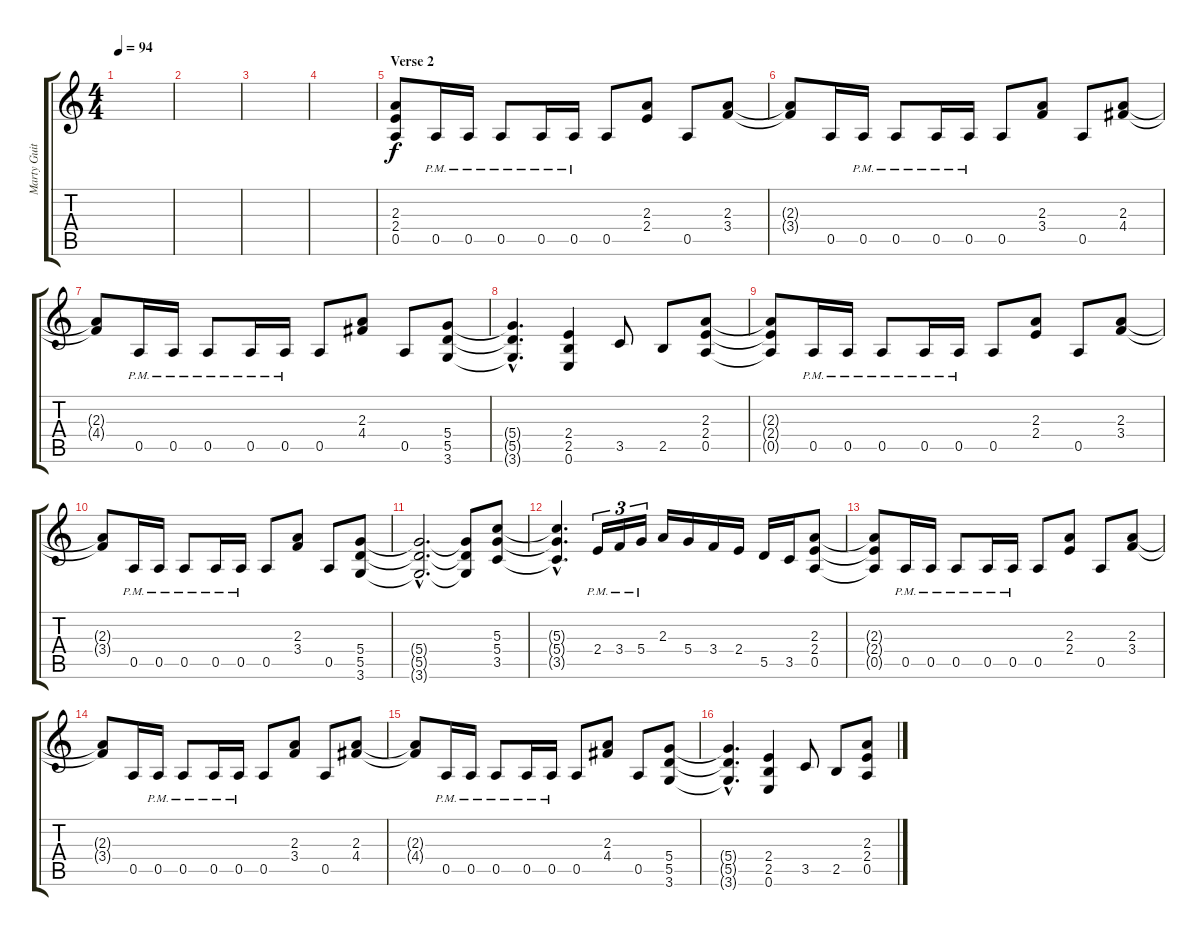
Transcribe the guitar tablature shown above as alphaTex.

\track ("Marty Guitar" "Marty Guit") {instrument overdrivenguitar}
\staff {score tabs}
\tuning (E4 B3 G3 D3 A2 E2) {hide}
\ts (4 4)
\tempo 94
\clef g2
\ks c
|
|
|
|
\section ("" "Verse 2")
(2.3 2.4 0.5).8{volume 14} 0.5{pm}.16 0.5{pm}.16 0.5{pm}.8 0.5{pm}.16 0.5{pm}.16 0.5.8 (2.3 2.4).8 0.5.8 (2.3 3.4).8 |
(2.3{t} 3.4{t}).8 0.5.16 0.5{pm}.16 0.5{pm}.8 0.5{pm}.16 0.5{pm}.16 0.5.8 (2.3 3.4).8 0.5.8 (2.3 4.4).8 |
(2.3{t} 4.4{t}).8 0.5{pm}.16 0.5{pm}.16 0.5{pm}.8 0.5{pm}.16 0.5{pm}.16 0.5.8 (2.3 4.4).8 0.5.8 (5.4 5.5 3.6).8 |
(5.4{hac t} 5.5{hac t} 3.6{hac t}).4{d} (2.4 2.5 0.6).4 3.5.8 2.5.8 (2.3 2.4 0.5).8 |
(2.3{t} 2.4{t} 0.5{t}).8 0.5{pm}.16 0.5{pm}.16 0.5{pm}.8 0.5{pm}.16 0.5{pm}.16 0.5.8 (2.3 2.4).8 0.5.8 (2.3 3.4).8 |
(2.3{t} 3.4{t}).8 0.5{pm}.16 0.5{pm}.16 0.5{pm}.8 0.5{pm}.16 0.5{pm}.16 0.5.8 (2.3 3.4).8 0.5.8 (5.4 5.5 3.6).8 |
(5.4{hac t} 5.5{hac t} 3.6{hac t}).2{d} (5.4{t} 5.5{t} 3.6{t}).8 (5.3 5.4 3.5).8 |
(5.3{hac t} 5.4{hac t} 3.5{hac t}).4{d} 2.4{pm}.16{tu (3 2)} 3.4{pm}.16{tu (3 2)} 5.4{pm}.16{tu (3 2)} 2.3.16 5.4.16 3.4.16 2.4.16 5.5.16 3.5.16 (2.3 2.4 0.5).8 |
\section ("" "")
(2.3{t} 2.4{t} 0.5{t}).8 0.5{pm}.16 0.5{pm}.16 0.5{pm}.8 0.5{pm}.16 0.5{pm}.16 0.5.8 (2.3 2.4).8 0.5.8 (2.3 3.4).8 |
(2.3{t} 3.4{t}).8 0.5.16 0.5{pm}.16 0.5{pm}.8 0.5{pm}.16 0.5{pm}.16 0.5.8 (2.3 3.4).8 0.5.8 (2.3 4.4).8 |
(2.3{t} 4.4{t}).8 0.5{pm}.16 0.5{pm}.16 0.5{pm}.8 0.5{pm}.16 0.5{pm}.16 0.5.8 (2.3 4.4).8 0.5.8 (5.4 5.5 3.6).8 |
(5.4{hac t} 5.5{hac t} 3.6{hac t}).4{d} (2.4 2.5 0.6).4 3.5.8 2.5.8 (2.3 2.4 0.5).8
